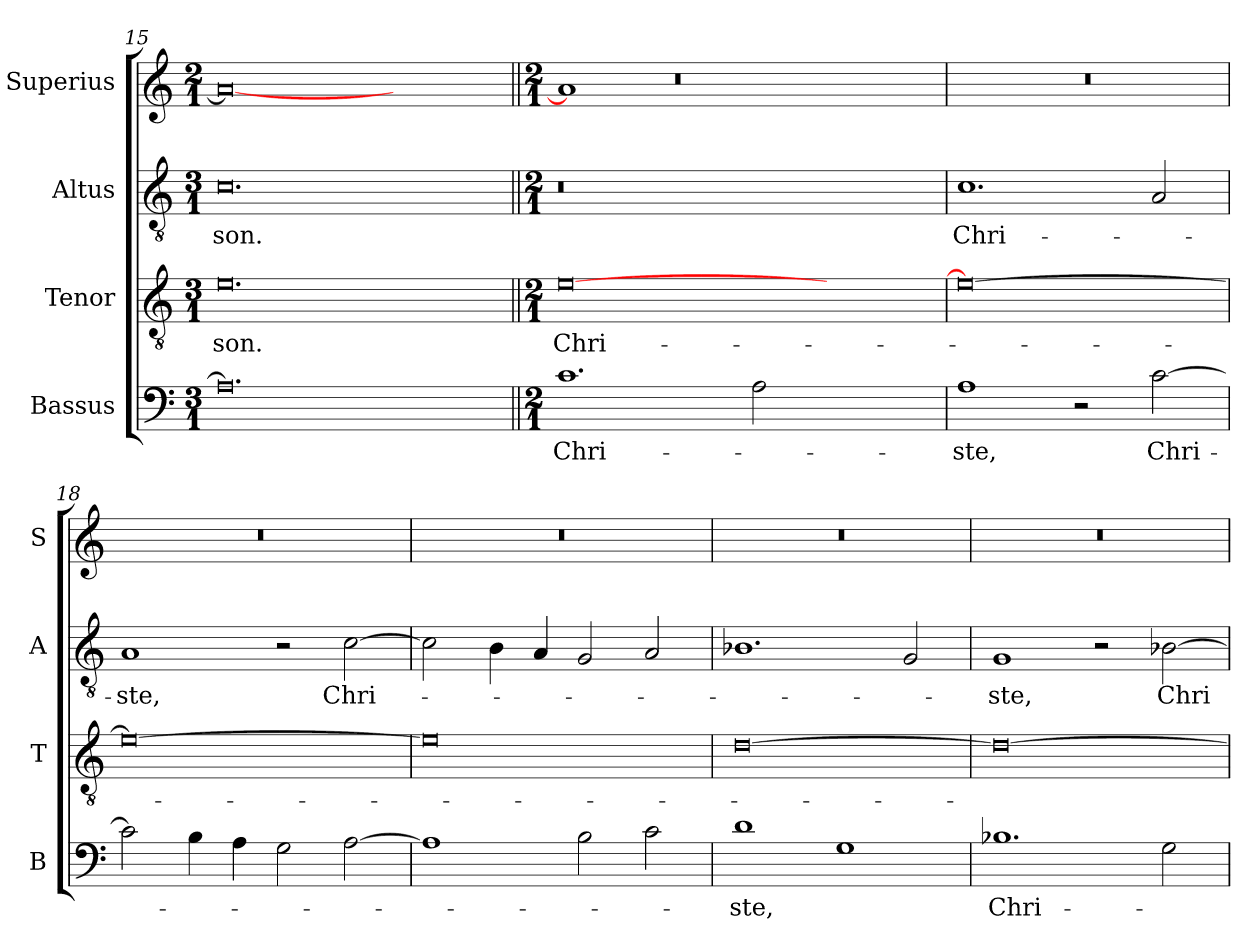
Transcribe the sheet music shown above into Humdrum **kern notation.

**kern	**text	**kern	**text	**kern	**text	**kern
*part4	*part4	*part3	*part3	*part2	*part2	*part1
*staff4	*staff4	*staff3	*staff3	*staff2	*staff2	*staff1
*I"Bassus	*	*I"Tenor	*	*I"Altus	*	*I"Superius
*I'B	*	*I'T	*	*I'A	*	*I'S
*clefF4	*	*clefGv2	*	*clefGv2	*	*clefG2
*k[]	*	*k[]	*	*k[]	*	*k[]
*M3/1	*	*M3/1	*	*M3/1	*	*M2/1
=15	=15	=15	=15	=15	=15	=15
0.A]	.	0.e	-son.	0.c	-son.	0a_
.	.	.	.	.	.	1ryy
!!LO:LB:g=z
=16||	=16||	=16||	=16||	=16||	=16||	=16||
*M2/1	*	*M2/1	*	*M2/1	*	*M2/1
1.c	Chri-	[0e	Chri-	0r	.	1a]
.	.	.	.	.	.	0r
2A\	.	.	.	.	.	.
1ryy	.	1ryy	.	1ryy	.	.
=17	=17	=17	=17	=17	=17	=17
1A	-ste,	0e_	.	1.c	Chri-	0r
2r	.	.	.	.	.	.
[2c\	Chri-	.	.	2A/	.	.
=18	=18	=18	=18	=18	=18	=18
2c\]	.	0e_	.	1A	-ste,	0r
4B\	.	.	.	.	.	.
4A\	.	.	.	.	.	.
2G\	.	.	.	2r	.	.
[2A\	.	.	.	[2c\	Chri-	.
=19	=19	=19	=19	=19	=19	=19
1A]	.	0e]	.	2c\]	.	0r
.	.	.	.	4B\	.	.
.	.	.	.	4A/	.	.
2B\	.	.	.	2G/	.	.
2c\	.	.	.	2A/	.	.
=20	=20	=20	=20	=20	=20	=20
1d	-ste,	[0d	.	1.B-X	.	0r
1G	.	.	.	.	.	.
.	.	.	.	2G/	.	.
=21	=21	=21	=21	=21	=21	=21
1.B-X	Chri-	0d_	.	1G	-ste,	0r
.	.	.	.	2r	.	.
2G\	.	.	.	[2B-X\	Chri-	.
=	=	=	=	=	=	=
*-	*-	*-	*-	*-	*-	*-
